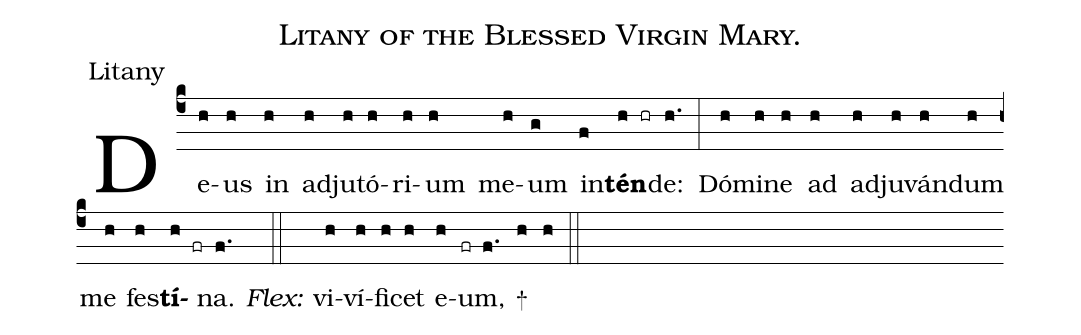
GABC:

name:Litany of the Blessed Virgin Mary.;
office-part:Litany;
%%
(c4) De(h)us(h) in(h) ad(h)ju(h)tó(h)ri(h)um(h) me(h)um(g)
in(f)<b>tén</b>(h hr)de:(h.) (:) Dó(h)mi(h)ne(h) ad(h)
ad(h)ju(h)ván(h)dum(h) me(h) fes(h)<b>tí</b>(h fr)na.(f.) <i>Flex:</i>(::)
vi(h)ví(h)fi(h)cet(h) e(h)um,(fr f.) +(h) (h) (::)
